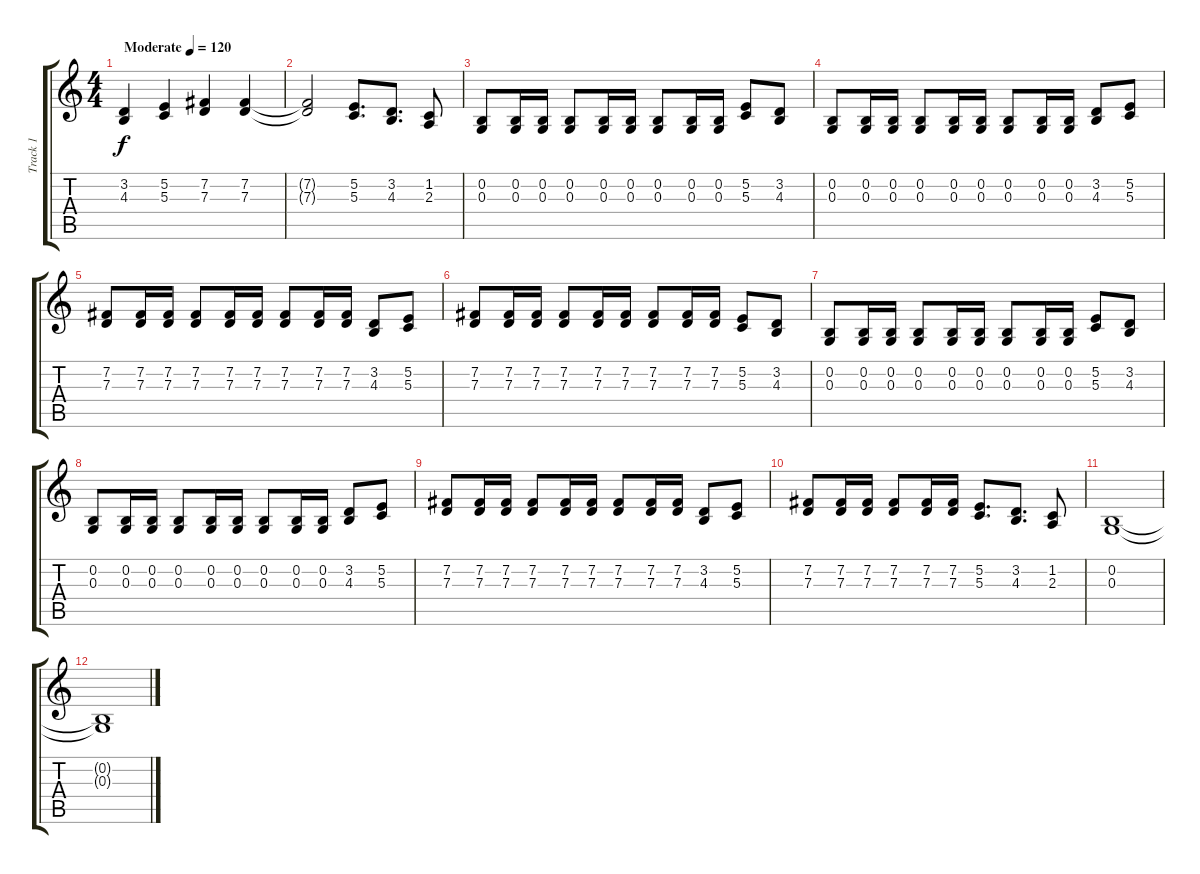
\track ("Track 1" "Track 1") {instrument violin}
\staff {score tabs}
\tuning (E4 B3 G3 D3 A2 E2) {hide}
\ts (4 4)
\tempo (120 "Moderate")
\clef g2
\ks c
(3.2 4.3).4{dy f instrument violin} (5.2 5.3).4 (7.2 7.3).4 (7.2 7.3).4 |
(7.2{t} 7.3{t}).2 (5.2 5.3).8{d} (3.2 4.3).8{d} (1.2 2.3).8 |
(0.2 0.3).8 (0.2 0.3).16 (0.2 0.3).16 (0.2 0.3).8 (0.2 0.3).16 (0.2 0.3).16 (0.2 0.3).8 (0.2 0.3).16 (0.2 0.3).16 (5.2 5.3).8 (3.2 4.3).8 |
(0.2 0.3).8 (0.2 0.3).16 (0.2 0.3).16 (0.2 0.3).8 (0.2 0.3).16 (0.2 0.3).16 (0.2 0.3).8 (0.2 0.3).16 (0.2 0.3).16 (3.2 4.3).8 (5.2 5.3).8 |
(7.2 7.3).8 (7.2 7.3).16 (7.2 7.3).16 (7.2 7.3).8 (7.2 7.3).16 (7.2 7.3).16 (7.2 7.3).8 (7.2 7.3).16 (7.2 7.3).16 (3.2 4.3).8 (5.2 5.3).8 |
(7.2 7.3).8 (7.2 7.3).16 (7.2 7.3).16 (7.2 7.3).8 (7.2 7.3).16 (7.2 7.3).16 (7.2 7.3).8 (7.2 7.3).16 (7.2 7.3).16 (5.2 5.3).8 (3.2 4.3).8 |
(0.2 0.3).8 (0.2 0.3).16 (0.2 0.3).16 (0.2 0.3).8 (0.2 0.3).16 (0.2 0.3).16 (0.2 0.3).8 (0.2 0.3).16 (0.2 0.3).16 (5.2 5.3).8 (3.2 4.3).8 |
(0.2 0.3).8 (0.2 0.3).16 (0.2 0.3).16 (0.2 0.3).8 (0.2 0.3).16 (0.2 0.3).16 (0.2 0.3).8 (0.2 0.3).16 (0.2 0.3).16 (3.2 4.3).8 (5.2 5.3).8 |
(7.2 7.3).8 (7.2 7.3).16 (7.2 7.3).16 (7.2 7.3).8 (7.2 7.3).16 (7.2 7.3).16 (7.2 7.3).8 (7.2 7.3).16 (7.2 7.3).16 (3.2 4.3).8 (5.2 5.3).8 |
(7.2 7.3).8 (7.2 7.3).16 (7.2 7.3).16 (7.2 7.3).8 (7.2 7.3).16 (7.2 7.3).16 (5.2 5.3).8{d} (3.2 4.3).8{d} (1.2 2.3).8 |
(0.2 0.3).1 |
(0.2{t} 0.3{t}).1{volume 0}
